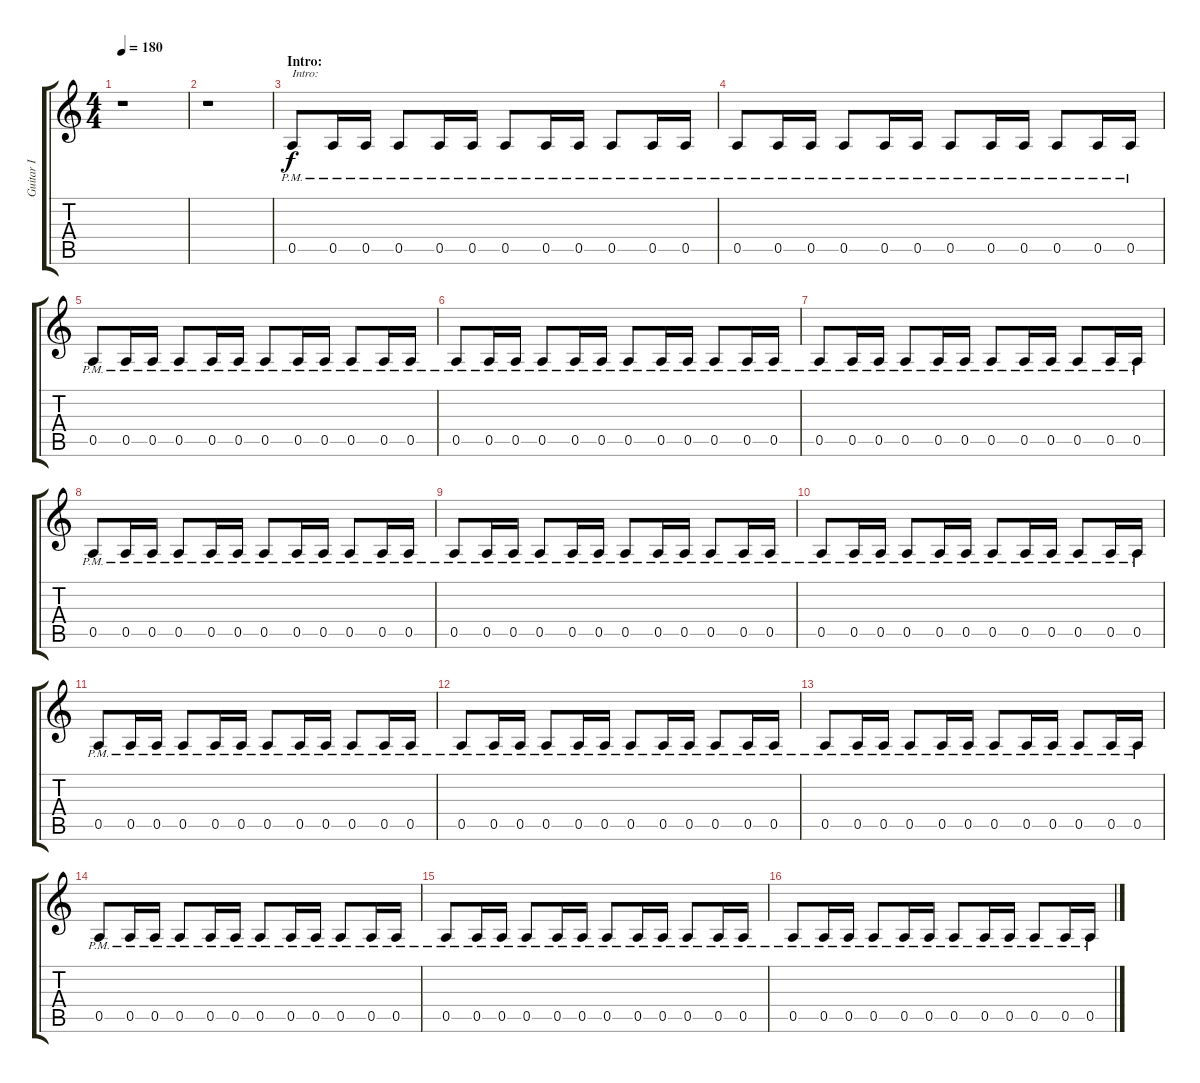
\track ("Guitar I" "Guitar I") {instrument distortionguitar}
\staff {score tabs}
\tuning (E4 B3 G3 D3 A2 E2) {hide}
\ts (4 4)
\tempo 180
\clef g2
\ks c
r.1{dy f instrument distortionguitar} |
r.1 |
\section ("" "Intro:")
0.5{pm}.8{txt "Intro:"} 0.5{pm}.16 0.5{pm}.16 0.5{pm}.8 0.5{pm}.16 0.5{pm}.16 0.5{pm}.8 0.5{pm}.16 0.5{pm}.16 0.5{pm}.8 0.5{pm}.16 0.5{pm}.16 |
0.5{pm}.8 0.5{pm}.16 0.5{pm}.16 0.5{pm}.8 0.5{pm}.16 0.5{pm}.16 0.5{pm}.8 0.5{pm}.16 0.5{pm}.16 0.5{pm}.8 0.5{pm}.16 0.5{pm}.16 |
0.5{pm}.8 0.5{pm}.16 0.5{pm}.16 0.5{pm}.8 0.5{pm}.16 0.5{pm}.16 0.5{pm}.8 0.5{pm}.16 0.5{pm}.16 0.5{pm}.8 0.5{pm}.16 0.5{pm}.16 |
0.5{pm}.8 0.5{pm}.16 0.5{pm}.16 0.5{pm}.8 0.5{pm}.16 0.5{pm}.16 0.5{pm}.8 0.5{pm}.16 0.5{pm}.16 0.5{pm}.8 0.5{pm}.16 0.5{pm}.16 |
0.5{pm}.8 0.5{pm}.16 0.5{pm}.16 0.5{pm}.8 0.5{pm}.16 0.5{pm}.16 0.5{pm}.8 0.5{pm}.16 0.5{pm}.16 0.5{pm}.8 0.5{pm}.16 0.5{pm}.16 |
0.5{pm}.8 0.5{pm}.16 0.5{pm}.16 0.5{pm}.8 0.5{pm}.16 0.5{pm}.16 0.5{pm}.8 0.5{pm}.16 0.5{pm}.16 0.5{pm}.8 0.5{pm}.16 0.5{pm}.16 |
0.5{pm}.8 0.5{pm}.16 0.5{pm}.16 0.5{pm}.8 0.5{pm}.16 0.5{pm}.16 0.5{pm}.8 0.5{pm}.16 0.5{pm}.16 0.5{pm}.8 0.5{pm}.16 0.5{pm}.16 |
0.5{pm}.8 0.5{pm}.16 0.5{pm}.16 0.5{pm}.8 0.5{pm}.16 0.5{pm}.16 0.5{pm}.8 0.5{pm}.16 0.5{pm}.16 0.5{pm}.8 0.5{pm}.16 0.5{pm}.16 |
0.5{pm}.8 0.5{pm}.16 0.5{pm}.16 0.5{pm}.8 0.5{pm}.16 0.5{pm}.16 0.5{pm}.8 0.5{pm}.16 0.5{pm}.16 0.5{pm}.8 0.5{pm}.16 0.5{pm}.16 |
0.5{pm}.8 0.5{pm}.16 0.5{pm}.16 0.5{pm}.8 0.5{pm}.16 0.5{pm}.16 0.5{pm}.8 0.5{pm}.16 0.5{pm}.16 0.5{pm}.8 0.5{pm}.16 0.5{pm}.16 |
0.5{pm}.8 0.5{pm}.16 0.5{pm}.16 0.5{pm}.8 0.5{pm}.16 0.5{pm}.16 0.5{pm}.8 0.5{pm}.16 0.5{pm}.16 0.5{pm}.8 0.5{pm}.16 0.5{pm}.16 |
0.5{pm}.8 0.5{pm}.16 0.5{pm}.16 0.5{pm}.8 0.5{pm}.16 0.5{pm}.16 0.5{pm}.8 0.5{pm}.16 0.5{pm}.16 0.5{pm}.8 0.5{pm}.16 0.5{pm}.16 |
0.5{pm}.8 0.5{pm}.16 0.5{pm}.16 0.5{pm}.8 0.5{pm}.16 0.5{pm}.16 0.5{pm}.8 0.5{pm}.16 0.5{pm}.16 0.5{pm}.8 0.5{pm}.16 0.5{pm}.16 |
0.5{pm}.8 0.5{pm}.16 0.5{pm}.16 0.5{pm}.8 0.5{pm}.16 0.5{pm}.16 0.5{pm}.8 0.5{pm}.16 0.5{pm}.16 0.5{pm}.8 0.5{pm}.16 0.5{pm}.16
